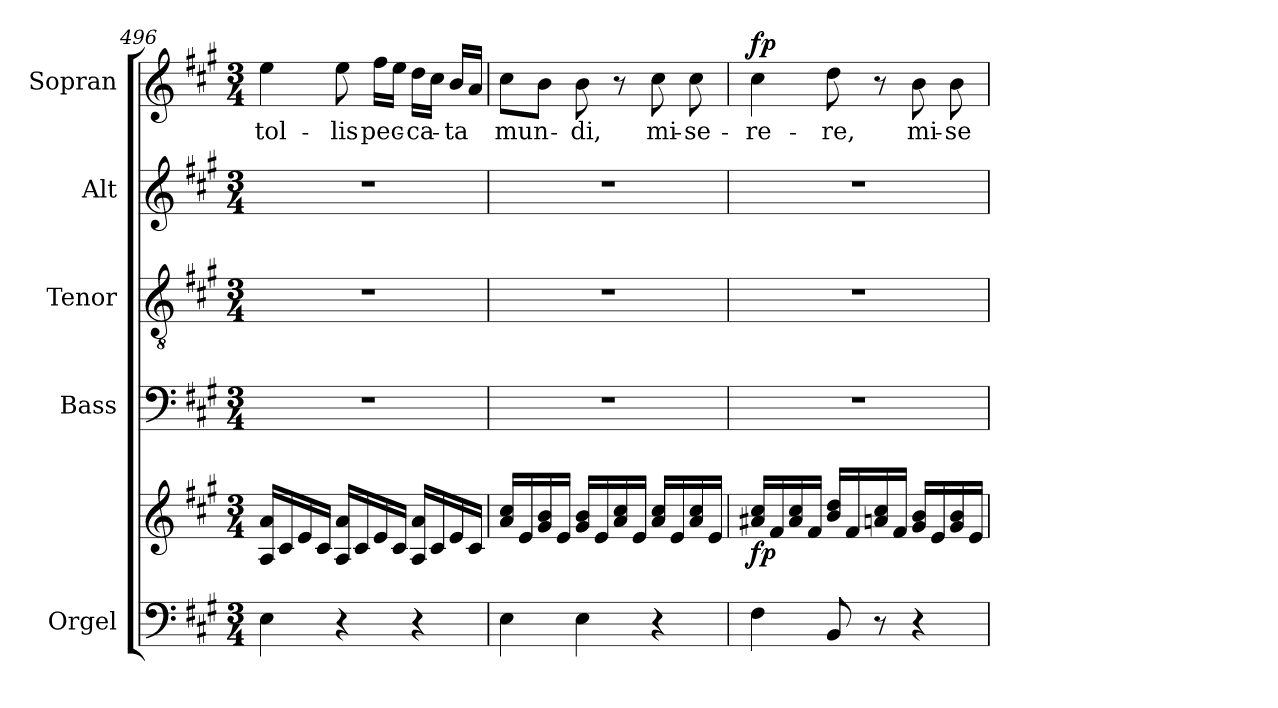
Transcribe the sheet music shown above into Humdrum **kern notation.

**kern	**kern	**dynam	**kern	**kern	**kern	**kern	**text	**dynam
*part5	*part5	*part5	*part4	*part3	*part2	*part1	*part1	*part1
*staff6	*staff5	*staff5/6	*staff4	*staff3	*staff2	*staff1	*staff1	*staff1
*I"Orgel	*	*	*I"Bass	*I"Tenor	*I"Alt	*I"Sopran	*	*
*I'Org.	*	*	*I'B.	*I'T.	*I'A.	*I'S.	*	*
!!LO:LB:g=z
*clefF4	*clefG2	*	*clefF4	*clefGv2	*clefG2	*clefG2	*	*
*k[f#c#g#]	*k[f#c#g#]	*	*k[f#c#g#]	*k[f#c#g#]	*k[f#c#g#]	*k[f#c#g#]	*	*
*A:	*A:	*	*A:	*A:	*A:	*A:	*	*
*M3/4	*M3/4	*	*M3/4	*M3/4	*M3/4	*M3/4	*	*
=496	=496	=496	=496	=496	=496	=496	=496	=496
!	!	!	!	!	!	!	!LO:LY:b	!
4E\	16A/ 16a/LL	.	2.r	2.r	2.r	4ee\	tol-	.
.	16c#/	.	.	.	.	.	.	.
.	16e/	.	.	.	.	.	.	.
.	16c#/JJ	.	.	.	.	.	.	.
!	!	!	!	!	!	!	!LO:LY:b	!
4r	16A/ 16a/LL	.	.	.	.	8ee\	-lis	.
.	16c#/	.	.	.	.	.	.	.
!	!	!	!	!	!	!	!LO:LY:b	!
.	16e/	.	.	.	.	16ff#\LL	pec-	.
.	16c#/JJ	.	.	.	.	16ee\JJ	.	.
!	!	!	!	!	!	!	!LO:LY:b	!
4r	16A/ 16a/LL	.	.	.	.	16dd\LL	-ca-	.
.	16c#/	.	.	.	.	16cc#\JJ	.	.
!	!	!	!	!	!	!	!LO:LY:b	!
.	16e/	.	.	.	.	16b/LL	-ta	.
.	16c#/JJ	.	.	.	.	16a/JJ	.	.
=497	=497	=497	=497	=497	=497	=497	=497	=497
!	!	!	!	!	!	!	!LO:LY:b	!
4E\	16a/ 16cc#/LL	.	2.r	2.r	2.r	8cc#\L	mun-	.
.	16e/	.	.	.	.	.	.	.
.	16g#/ 16b/	.	.	.	.	8b\J	.	.
.	16e/JJ	.	.	.	.	.	.	.
!	!	!	!	!	!	!	!LO:LY:b	!
4E\	16g#/ 16b/LL	.	.	.	.	8b\	-di,	.
.	16e/	.	.	.	.	.	.	.
.	16a/ 16cc#/	.	.	.	.	8r	.	.
.	16e/JJ	.	.	.	.	.	.	.
!	!	!	!	!	!	!	!LO:LY:b	!
4r	16a/ 16cc#/LL	.	.	.	.	8cc#\	mi-	.
.	16e/	.	.	.	.	.	.	.
!	!	!	!	!	!	!	!LO:LY:b	!
.	16a/ 16cc#/	.	.	.	.	8cc#\	-se-	.
.	16e/JJ	.	.	.	.	.	.	.
=498	=498	=498	=498	=498	=498	=498	=498	=498
!	!	!LO:DY:b	!	!	!	!	!LO:LY:b	!LO:DY:a
4F#\	16a#X/ 16cc#/LL	fp	2.r	2.r	2.r	4cc#\	-re-	fp
.	16f#/	.	.	.	.	.	.	.
.	16a#/ 16cc#/	.	.	.	.	.	.	.
.	16f#/JJ	.	.	.	.	.	.	.
!	!	!	!	!	!	!	!LO:LY:b	!
8BB/	16b/ 16dd/LL	.	.	.	.	8dd\	-re,	.
.	16f#/	.	.	.	.	.	.	.
8r	16an/ 16cc#/	.	.	.	.	8r	.	.
.	16f#/JJ	.	.	.	.	.	.	.
!	!	!	!	!	!	!	!LO:LY:b	!
4r	16g#/ 16b/LL	.	.	.	.	8b\	mi-	.
.	16e/	.	.	.	.	.	.	.
!	!	!	!	!	!	!	!LO:LY:b	!
.	16g#/ 16b/	.	.	.	.	8b\	-se-	.
.	16e/JJ	.	.	.	.	.	.	.
=	=	=	=	=	=	=	=	=
*-	*-	*-	*-	*-	*-	*-	*-	*-
